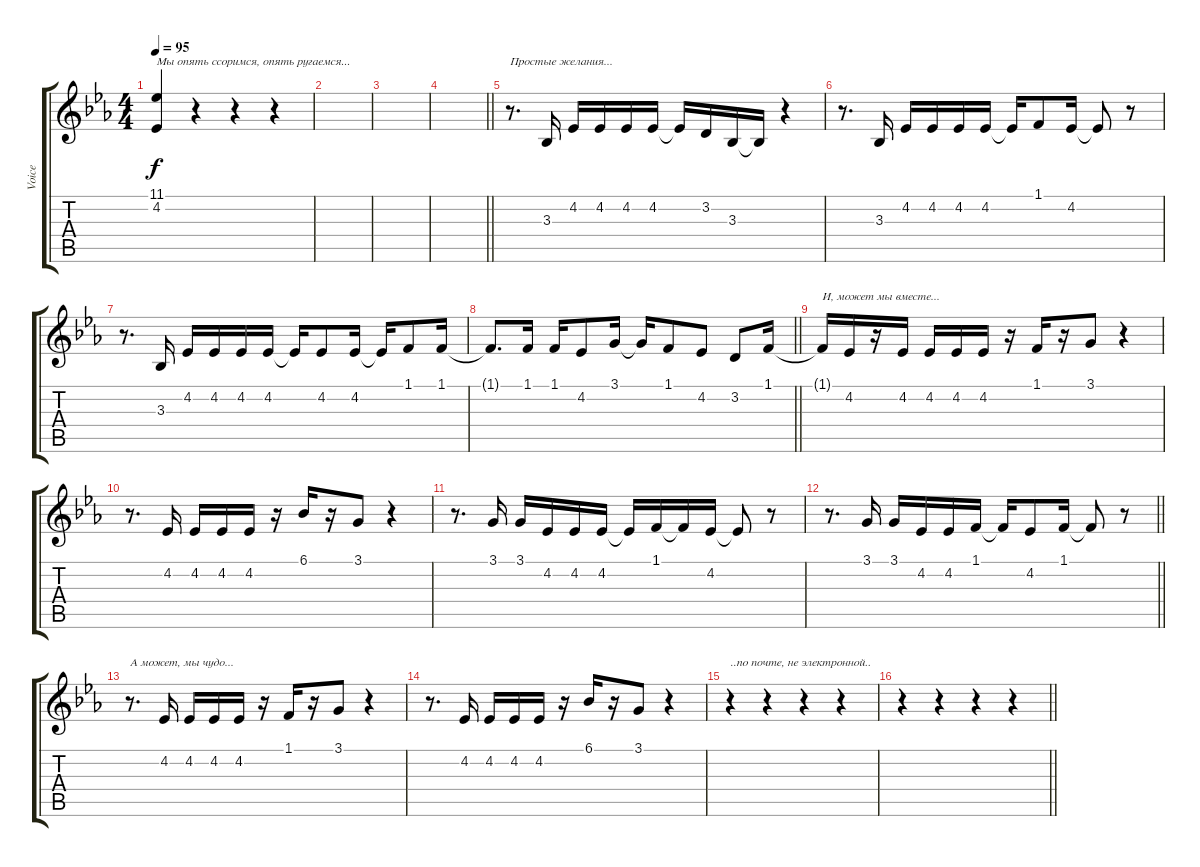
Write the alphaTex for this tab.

\track ("Voice" "Voice") {instrument flute}
\staff {score tabs}
\tuning (E4 B3 G3 D3 A2 E2) {hide}
\ts (4 4)
\tempo 95
\clef g2
\ks eb
(11.1 4.2).4{txt "Мы опять ссоримся, опять ругаемся..." dy f} r.4 r.4 r.4 |
|
|
\barLineRight lightlight
|
r.8{d txt "Простые желания..."} 3.3.16 4.2.16 4.2.16 4.2.16 4.2.16 4.2{t}.16 3.2.16 3.3.16 3.3{t}.16 r.4 |
r.8{d} 3.3.16 4.2.16 4.2.16 4.2.16 4.2.16 4.2{t}.16 1.1.8 4.2.16 4.2{t}.8 r.8 |
r.8{d} 3.3.16 4.2.16 4.2.16 4.2.16 4.2.16 4.2{t}.16 4.2.8 4.2.16 4.2{t}.16 1.1.8 1.1.16 |
\barLineRight lightlight
1.1{t}.8{d} 1.1.16 1.1.16 4.2.8 3.1.16 3.1{t}.16 1.1.8 4.2.8 3.2.8 1.1.16 |
1.1{t}.16{txt "И, может мы вместе..."} 4.2.16 r.16 4.2.16 4.2.16 4.2.16 4.2.16 r.16 1.1.16 r.16 3.1.8 r.4 |
r.8{d} 4.2.16 4.2.16 4.2.16 4.2.16 r.16 6.1.16 r.16 3.1.8 r.4 |
r.8{d} 3.1.16 3.1.16 4.2.16 4.2.16 4.2.16 4.2{t}.16 1.1.16 1.1{t}.16 4.2.16 4.2{t}.8 r.8 |
\barLineRight lightlight
r.8{d} 3.1.16 3.1.16 4.2.16 4.2.16 1.1.16 1.1{t}.16 4.2.8 1.1.16 1.1{t}.8 r.8 |
r.8{d txt "А может, мы чудо..."} 4.2.16 4.2.16 4.2.16 4.2.16 r.16 1.1.16 r.16 3.1.8 r.4 |
r.8{d} 4.2.16 4.2.16 4.2.16 4.2.16 r.16 6.1.16 r.16 3.1.8 r.4 |
r.4{txt "..по почте, не электронной.."} r.4 r.4 r.4 |
\barLineRight lightlight
r.4 r.4 r.4 r.4
